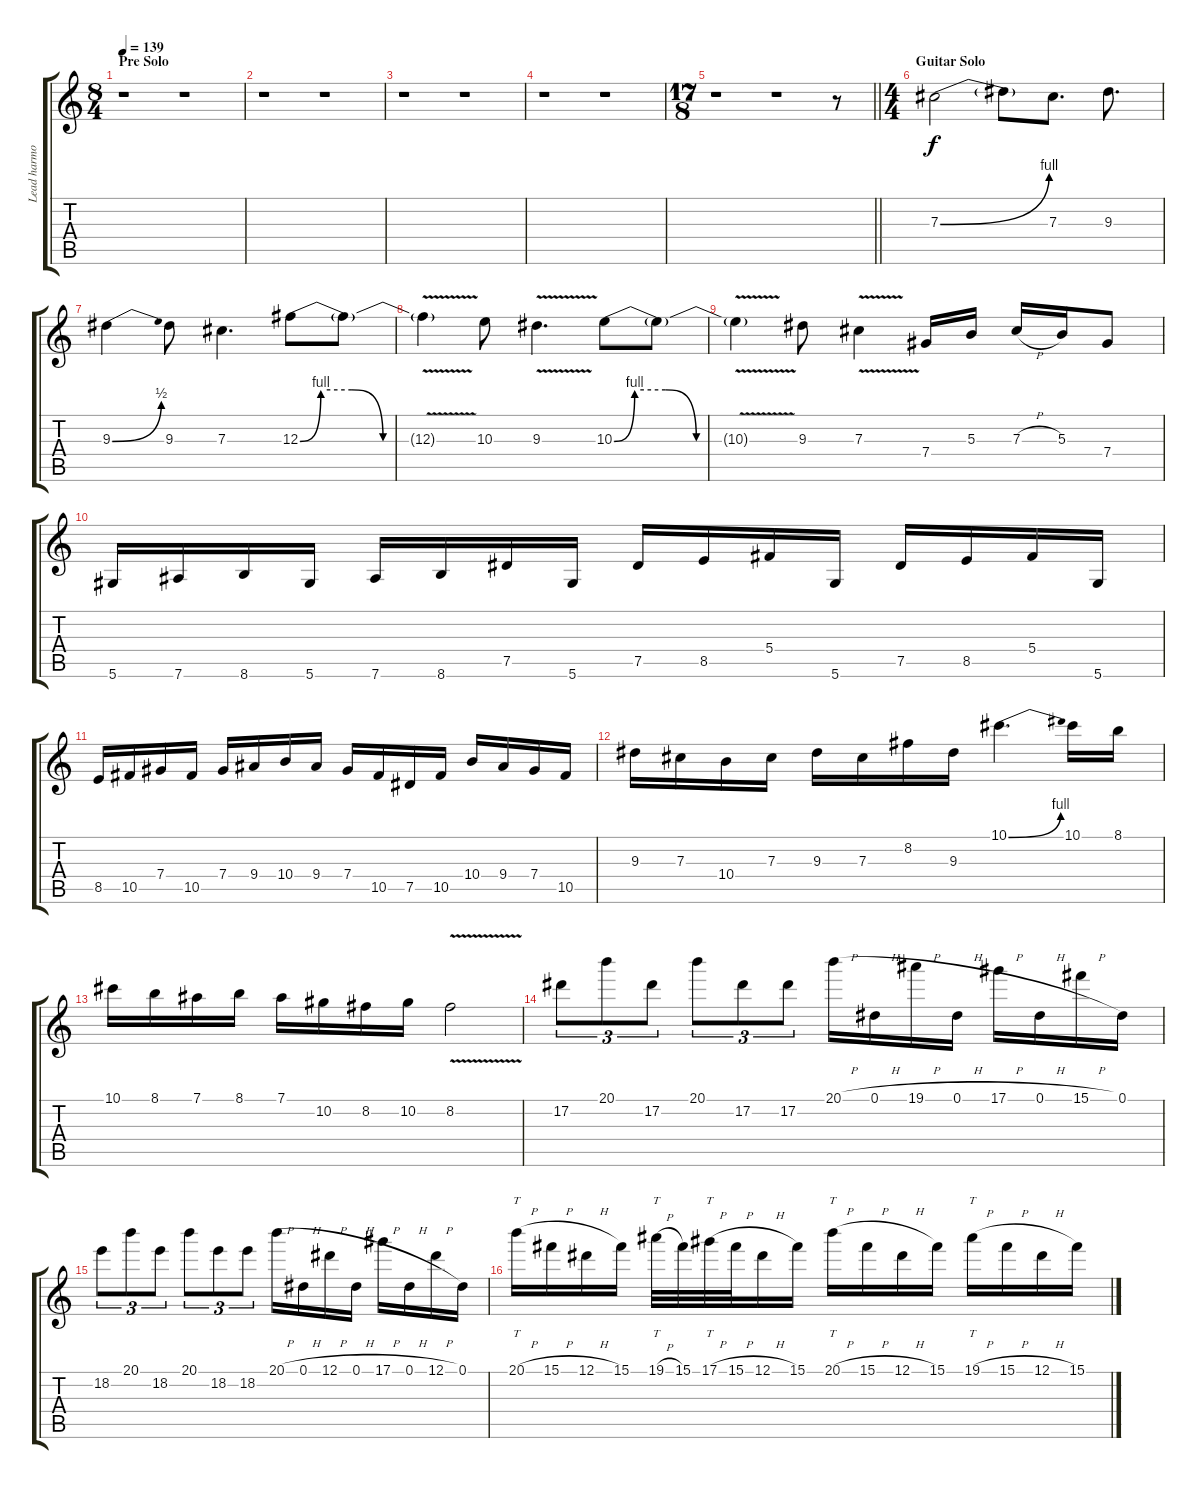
\track ("Lead harmony" "Lead harmo") {instrument overdrivenguitar}
\staff {score tabs}
\tuning (Eb4 Bb3 Gb3 Db3 Ab2 Eb2) {hide}
\ts (8 4)
\section ("" "Pre Solo")
\tempo 139
\clef g2
\ks c
r.1{dy f} r.1 |
r.1 r.1 |
r.1 r.1 |
r.1 r.1 |
\ts (17 8)
\barLineRight lightlight
r.1 r.1 r.8 |
\ts (4 4)
\section ("" "Guitar Solo")
7.3{be (bend 0 0 60 4)}.2{volume 14 balance 8} 7.3{t}.8 7.3.8{d} 9.3.8{d} |
9.3{be (bend 0 0 60 2)}.4 9.3.8 7.3.4{d} 12.3{be (custom 0 0 10 4 25 4 40 0 60 0)}.8 12.3{t}.8 |
12.3{v t}.4 10.3.8 9.3{v}.4{d} 10.3{be (custom 0 0 10 4 25 4 40 0 60 0)}.8 10.3{t}.8 |
10.3{v t}.4 9.3.8 7.3{v}.4 7.4.16 5.3.16 7.3{h}.16 5.3.16 7.4.8 |
5.6.16 7.6.16 8.6.16 5.6.16 7.6.16 8.6.16 7.5.16 5.6.16 7.5.16 8.5.16 5.4.16 5.6.16 7.5.16 8.5.16 5.4.16 5.6.16 |
8.5.16 10.5.16 7.4.16 10.5.16 7.4.16 9.4.16 10.4.16 9.4.16 7.4.16 10.5.16 7.5.16 10.5.16 10.4.16 9.4.16 7.4.16 10.5.16 |
9.3.16 7.3.16 10.4.16 7.3.16 9.3.16 7.3.16 8.2.16 9.3.16 10.1{be (bend 0 0 60 4)}.4{d} 10.1.16 8.1.16 |
10.1.16 8.1.16 7.1.16 8.1.16 7.1.16 10.2.16 8.2.16 10.2.16 8.2{v}.2 |
17.2.8{tu (3 2)} 20.1.8{tu (3 2)} 17.2.8{tu (3 2)} 20.1.8{tu (3 2)} 17.2.8{tu (3 2)} 17.2.8{tu (3 2)} 20.1{h}.16 0.1{h}.16 19.1{h}.16 0.1{h}.16 17.1{h}.16 0.1{h}.16 15.1{h}.16 0.1.16 |
18.2.8{tu (3 2)} 20.1.8{tu (3 2)} 18.2.8{tu (3 2)} 20.1.8{tu (3 2)} 18.2.8{tu (3 2)} 18.2.8{tu (3 2)} 20.1{h}.16 0.1{h}.16 12.1{h}.16 0.1{h}.16 17.1{h}.16 0.1{h}.16 12.1{h}.16 0.1.16 |
20.1{h}.16{tt} 15.1{h}.16 12.1{h}.16 15.1.16 19.1{h}.32{tt} 15.1.32 17.1{h}.32{tt} 15.1{h}.32 12.1{h}.16 15.1.16 20.1{h}.16{tt} 15.1{h}.16 12.1{h}.16 15.1.16 19.1{h}.16{tt} 15.1{h}.16 12.1{h}.16 15.1.16
